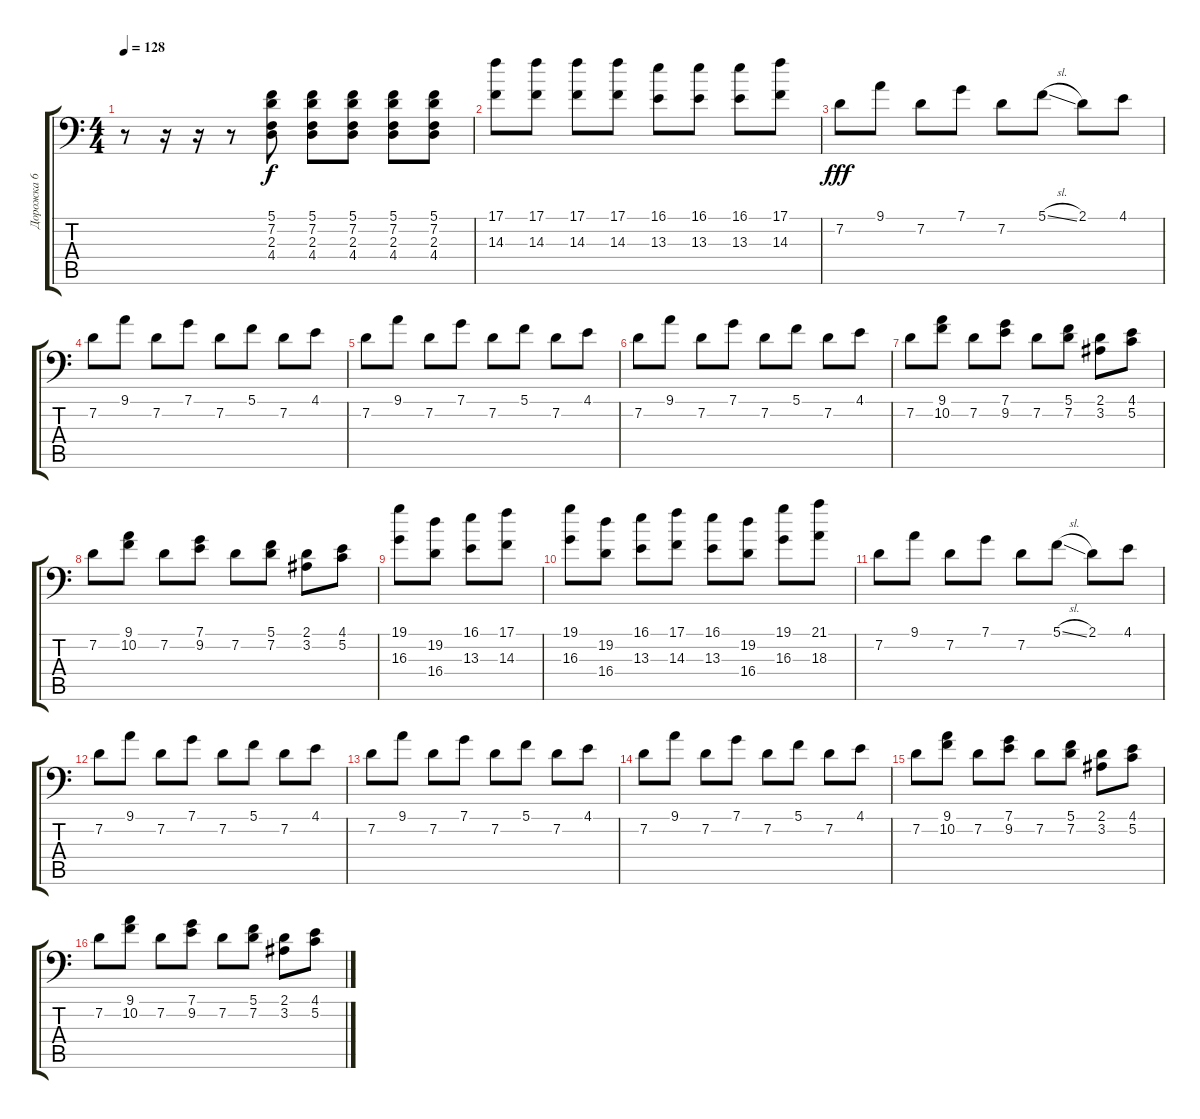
\track ("Дорожка 6" "Дорожка 6") {solo instrument stringensemble1}
\staff {score tabs}
\tuning (C4 G3 Eb3 Bb2 F2 Bb1) {hide}
\ts (4 4)
\tempo 128
\clef f4
\ks c
r.8{dy f} r.16 r.16 r.8 (5.1 7.2 2.3 4.4).8 (5.1 7.2 2.3 4.4).8 (5.1 7.2 2.3 4.4).8 (5.1 7.2 2.3 4.4).8 (5.1 7.2 2.3 4.4).8 |
(17.1 14.3).8 (17.1 14.3).8 (17.1 14.3).8 (17.1 14.3).8 (16.1 13.3).8 (16.1 13.3).8 (16.1 13.3).8 (17.1 14.3).8 |
7.2.8{dy fff} 9.1.8 7.2.8 7.1.8 7.2.8 5.1{sl}.8 2.1.8 4.1.8 |
7.2.8 9.1.8 7.2.8 7.1.8 7.2.8 5.1.8 7.2.8 4.1.8 |
7.2.8 9.1.8 7.2.8 7.1.8 7.2.8 5.1.8 7.2.8 4.1.8 |
7.2.8 9.1.8 7.2.8 7.1.8 7.2.8 5.1.8 7.2.8 4.1.8 |
7.2.8 (9.1 10.2).8 7.2.8 (7.1 9.2).8 7.2.8 (5.1 7.2).8 (2.1 3.2).8 (4.1 5.2).8 |
7.2.8 (9.1 10.2).8 7.2.8 (7.1 9.2).8 7.2.8 (5.1 7.2).8 (2.1 3.2).8 (4.1 5.2).8 |
(19.1 16.3).8 (19.2 16.4).8 (16.1 13.3).8 (17.1 14.3).8 |
(19.1 16.3).8 (19.2 16.4).8 (16.1 13.3).8 (17.1 14.3).8 (16.1 13.3).8 (19.2 16.4).8 (19.1 16.3).8 (21.1 18.3).8 |
7.2.8 9.1.8 7.2.8 7.1.8 7.2.8 5.1{sl}.8 2.1.8 4.1.8 |
7.2.8 9.1.8 7.2.8 7.1.8 7.2.8 5.1.8 7.2.8 4.1.8 |
7.2.8 9.1.8 7.2.8 7.1.8 7.2.8 5.1.8 7.2.8 4.1.8 |
7.2.8 9.1.8 7.2.8 7.1.8 7.2.8 5.1.8 7.2.8 4.1.8 |
7.2.8 (9.1 10.2).8 7.2.8 (7.1 9.2).8 7.2.8 (5.1 7.2).8 (2.1 3.2).8 (4.1 5.2).8 |
7.2.8 (9.1 10.2).8 7.2.8 (7.1 9.2).8 7.2.8 (5.1 7.2).8 (2.1 3.2).8 (4.1 5.2).8
